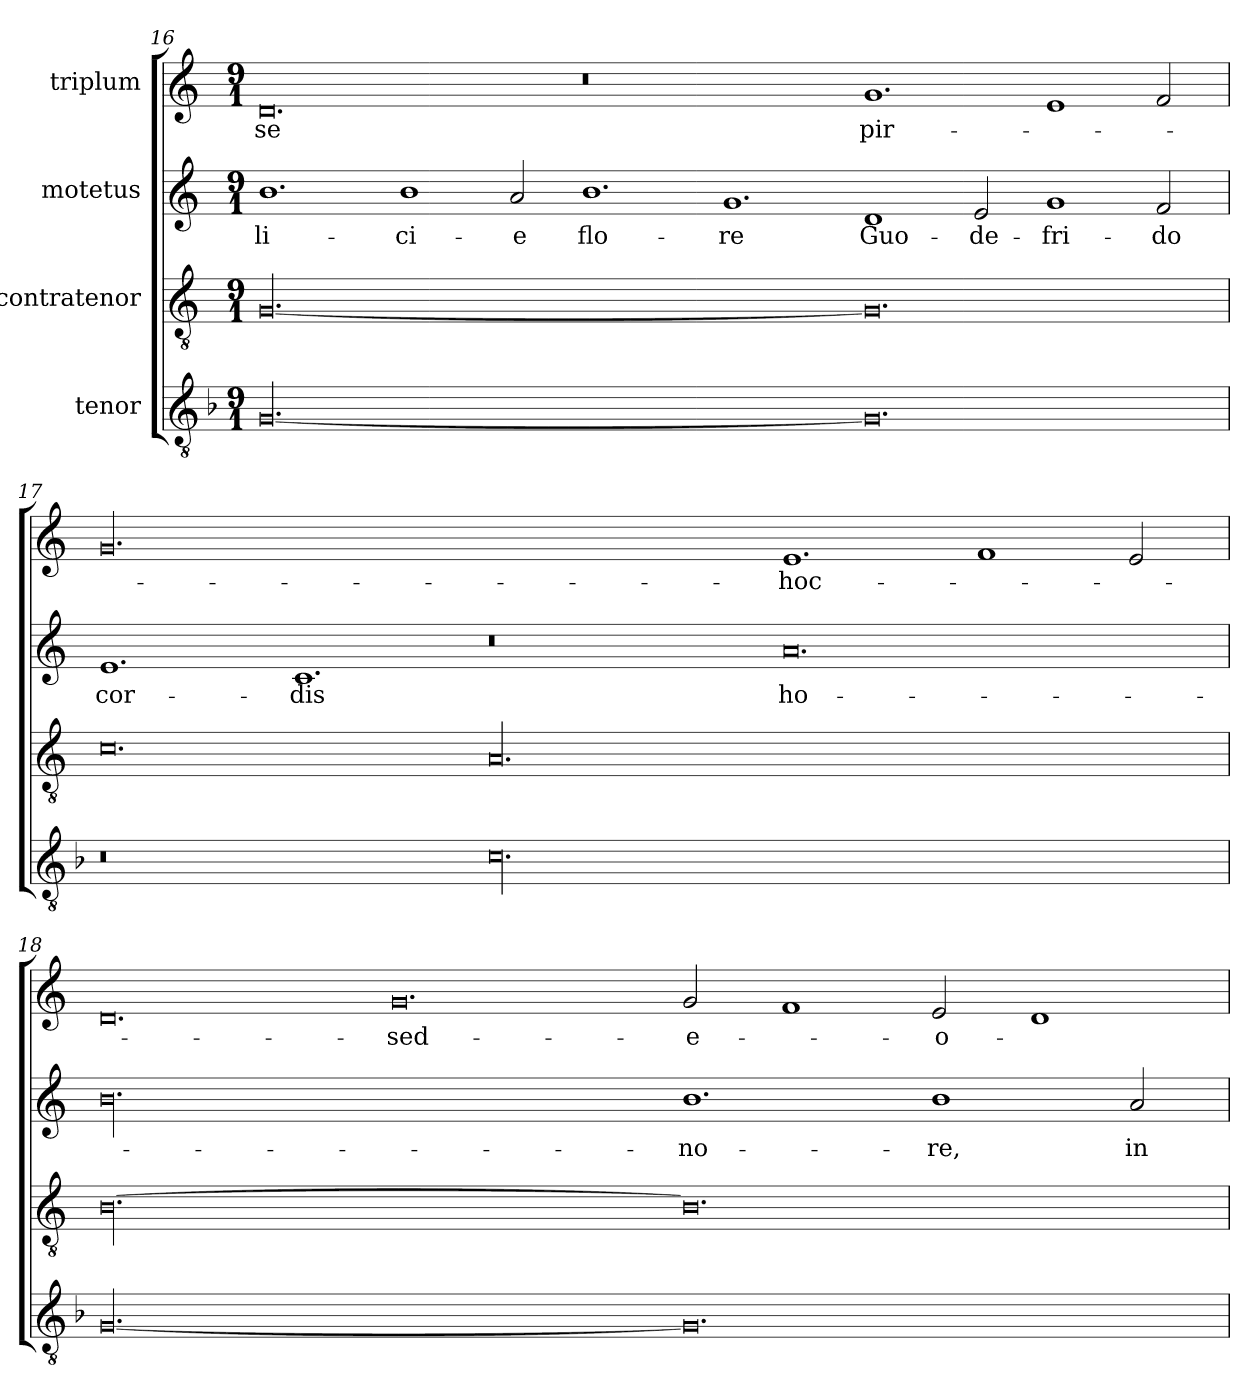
**kern	**kern	**kern	**text	**kern	**text
*part4	*part3	*part2	*part2	*part1	*part1
*staff4	*staff3	*staff2	*staff2	*staff1	*staff1
*I"tenor	*I"contratenor	*I"motetus	*	*I"triplum	*
!!LO:PB:g=z
*clefGv2	*clefGv2	*clefG2	*	*clefG2	*
*k[b-]	*k[]	*k[]	*	*k[]	*
*F:	*C:	*C:	*	*C:	*
*M9/1	*M9/1	*M9/1	*	*M9/1	*
=16	=16	=16	=16	=16	=16
[00.G/	[00.G/	1.b\	-li-	0.d/	-se
.	.	1b\	-ci-	.	.
.	.	2a/	-e	.	.
.	.	1.b\	flo-	0.r	.
.	.	1.g/	-re	.	.
0.G/]	0.G/]	1d/	Guo-	1.g/	pir-
.	.	2e/	-de-	.	.
.	.	1g/	-fri-	1e/	.
.	.	2f/	-do	2f/	.
=17	=17	=17	=17	=17	=17
0.r	0.c\	1.e/	cor-	00.g/	.
.	.	1.c/	-dis	.	.
00.c\	00.A/	0.r	.	.	.
.	.	0.a/	ho-	1.e/	hoc-
.	.	.	.	1f/	.
.	.	.	.	2e/	.
!!LO:LB:g=z
=18	=18	=18	=18	=18	=18
[00.G/	[00.B\	00.b\	.	0.d/	.
.	.	.	.	0.g/	sed-
0.G/]	0.B\]	1.b\	-no-	2g/	e-
.	.	.	.	1f/	.
.	.	1b\	-re,	2e/	-o-
.	.	.	.	1d/	.
.	.	2a/	in-	.	.
=	=	=	=	=	=
*-	*-	*-	*-	*-	*-
